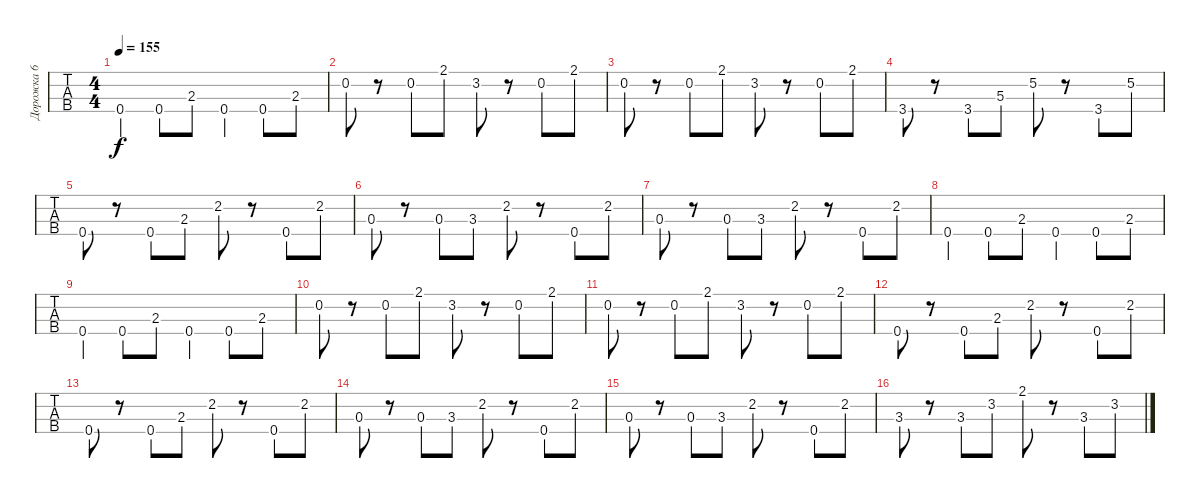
\track ("Дорожка 6" "Дорожка 6") {instrument acousticguitarsteel}
\staff {tabs}
\tuning (G2 D2 A1 E1) {hide}
\ts (4 4)
\tempo 155
\clef f4
\ks c
0.4.4{dy f} 0.4.8 2.3.8 0.4.4 0.4.8 2.3.8 |
0.2.8 r.8 0.2.8 2.1.8 3.2.8 r.8 0.2.8 2.1.8 |
0.2.8 r.8 0.2.8 2.1.8 3.2.8 r.8 0.2.8 2.1.8 |
3.4.8 r.8 3.4.8 5.3.8 5.2.8 r.8 3.4.8 5.2.8 |
0.4.8 r.8 0.4.8 2.3.8 2.2.8 r.8 0.4.8 2.2.8 |
0.3.8 r.8 0.3.8 3.3.8 2.2.8 r.8 0.4.8 2.2.8 |
0.3.8 r.8 0.3.8 3.3.8 2.2.8 r.8 0.4.8 2.2.8 |
0.4.4 0.4.8 2.3.8 0.4.4 0.4.8 2.3.8 |
0.4.4 0.4.8 2.3.8 0.4.4 0.4.8 2.3.8 |
0.2.8 r.8 0.2.8 2.1.8 3.2.8 r.8 0.2.8 2.1.8 |
0.2.8 r.8 0.2.8 2.1.8 3.2.8 r.8 0.2.8 2.1.8 |
0.4.8 r.8 0.4.8 2.3.8 2.2.8 r.8 0.4.8 2.2.8 |
0.4.8 r.8 0.4.8 2.3.8 2.2.8 r.8 0.4.8 2.2.8 |
0.3.8 r.8 0.3.8 3.3.8 2.2.8 r.8 0.4.8 2.2.8 |
0.3.8 r.8 0.3.8 3.3.8 2.2.8 r.8 0.4.8 2.2.8 |
3.3.8 r.8 3.3.8 3.2.8 2.1.8 r.8 3.3.8 3.2.8
